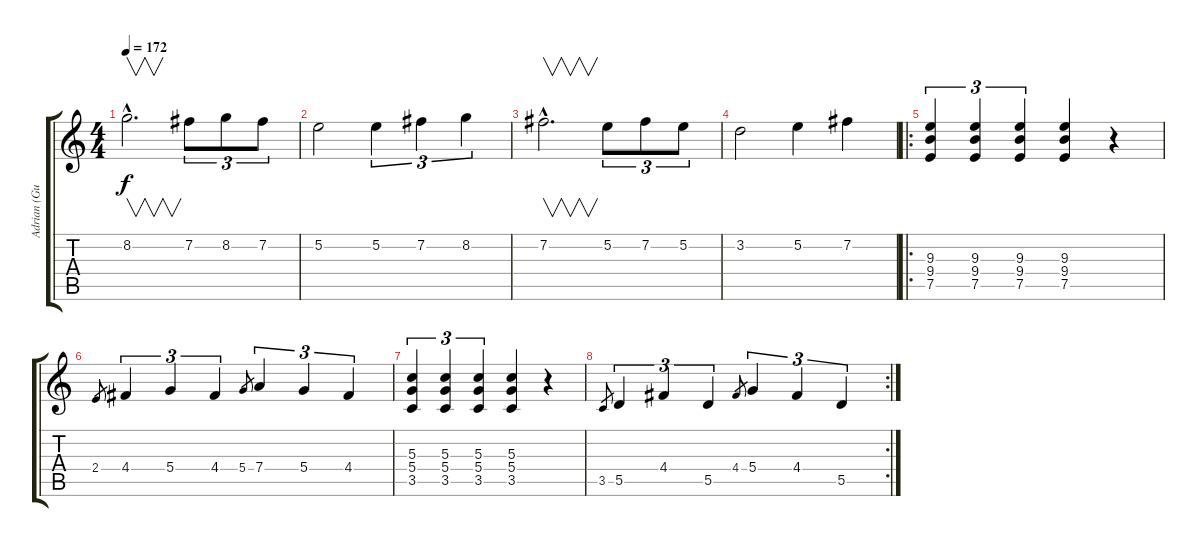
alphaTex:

\track ("Adrian (Guitar)" "Adrian (Gu") {instrument distortionguitar}
\staff {score tabs}
\tuning (E4 B3 G3 D3 A2 E2) {hide}
\ts (4 4)
\tempo 172
\clef g2
\ks c
8.2{hac}.2{v d dy f} 7.2.8{tu (3 2)} 8.2.8{tu (3 2)} 7.2.8{tu (3 2)} |
5.2.2 5.2.4{tu (3 2)} 7.2.4{tu (3 2)} 8.2.4{tu (3 2)} |
7.2{hac}.2{v d} 5.2.8{tu (3 2)} 7.2.8{tu (3 2)} 5.2.8{tu (3 2)} |
3.2.2 5.2.4 7.2.4 |
\ro
(9.3 9.4 7.5).4{tu (3 2)} (9.3 9.4 7.5).4{tu (3 2)} (9.3 9.4 7.5).4{tu (3 2)} (9.3 9.4 7.5).4 r.4 |
2.4.8{gr} 4.4.4{tu (3 2)} 5.4.4{tu (3 2)} 4.4.4{tu (3 2)} 5.4.8{gr} 7.4.4{tu (3 2)} 5.4.4{tu (3 2)} 4.4.4{tu (3 2)} |
(5.3 5.4 3.5).4{tu (3 2)} (5.3 5.4 3.5).4{tu (3 2)} (5.3 5.4 3.5).4{tu (3 2)} (5.3 5.4 3.5).4 r.4 |
\rc 2
3.5.8{gr} 5.5.4{tu (3 2)} 4.4.4{tu (3 2)} 5.5.4{tu (3 2)} 4.4.8{gr} 5.4.4{tu (3 2)} 4.4.4{tu (3 2)} 5.5.4{tu (3 2)}
